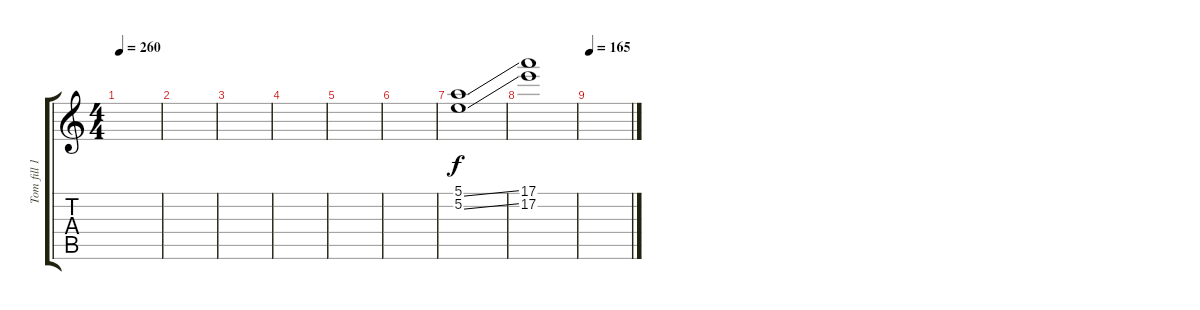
\track ("Tom fill 1" "Tom fill 1") {instrument distortionguitar}
\staff {score tabs}
\tuning (E4 B3 G3 D3 A2 E2) {hide}
\ts (4 4)
\tempo 260
\clef g2
\ks c
|
|
|
|
|
|
(5.1{ss} 5.2{ss}).1 |
(17.1 17.2).1 |
\tempo 165
